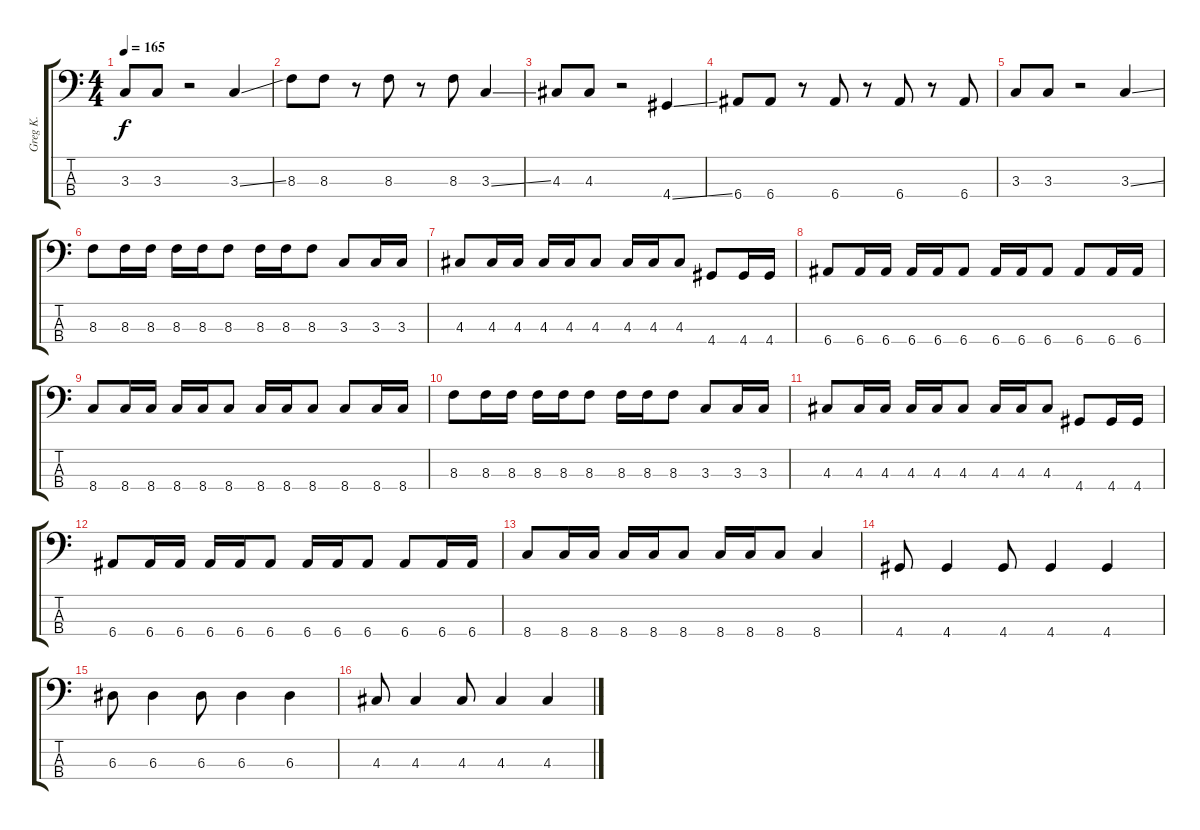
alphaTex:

\track ("Greg K." "Greg K.") {instrument electricbasspick}
\staff {score tabs}
\tuning (G2 D2 A1 E1) {hide}
\ts (4 4)
\tempo 165
\clef f4
\ks c
3.3.8{dy f} 3.3.8 r.2 3.3{ss}.4 |
8.3.8 8.3.8 r.8 8.3.8 r.8 8.3.8 3.3{ss}.4 |
4.3.8 4.3.8 r.2 4.4{ss}.4 |
6.4.8 6.4.8 r.8 6.4.8 r.8 6.4.8 r.8 6.4.8 |
3.3.8 3.3.8 r.2 3.3{ss}.4 |
8.3.8 8.3.16 8.3.16 8.3.16 8.3.16 8.3.8 8.3.16 8.3.16 8.3.8 3.3.8 3.3.16 3.3.16 |
4.3.8 4.3.16 4.3.16 4.3.16 4.3.16 4.3.8 4.3.16 4.3.16 4.3.8 4.4.8 4.4.16 4.4.16 |
6.4.8 6.4.16 6.4.16 6.4.16 6.4.16 6.4.8 6.4.16 6.4.16 6.4.8 6.4.8 6.4.16 6.4.16 |
8.4.8 8.4.16 8.4.16 8.4.16 8.4.16 8.4.8 8.4.16 8.4.16 8.4.8 8.4.8 8.4.16 8.4.16 |
8.3.8 8.3.16 8.3.16 8.3.16 8.3.16 8.3.8 8.3.16 8.3.16 8.3.8 3.3.8 3.3.16 3.3.16 |
4.3.8 4.3.16 4.3.16 4.3.16 4.3.16 4.3.8 4.3.16 4.3.16 4.3.8 4.4.8 4.4.16 4.4.16 |
6.4.8 6.4.16 6.4.16 6.4.16 6.4.16 6.4.8 6.4.16 6.4.16 6.4.8 6.4.8 6.4.16 6.4.16 |
8.4.8 8.4.16 8.4.16 8.4.16 8.4.16 8.4.8 8.4.16 8.4.16 8.4.8 8.4.4 |
4.4.8 4.4.4 4.4.8 4.4.4 4.4.4 |
6.3.8 6.3.4 6.3.8 6.3.4 6.3.4 |
4.3.8 4.3.4 4.3.8 4.3.4 4.3.4
